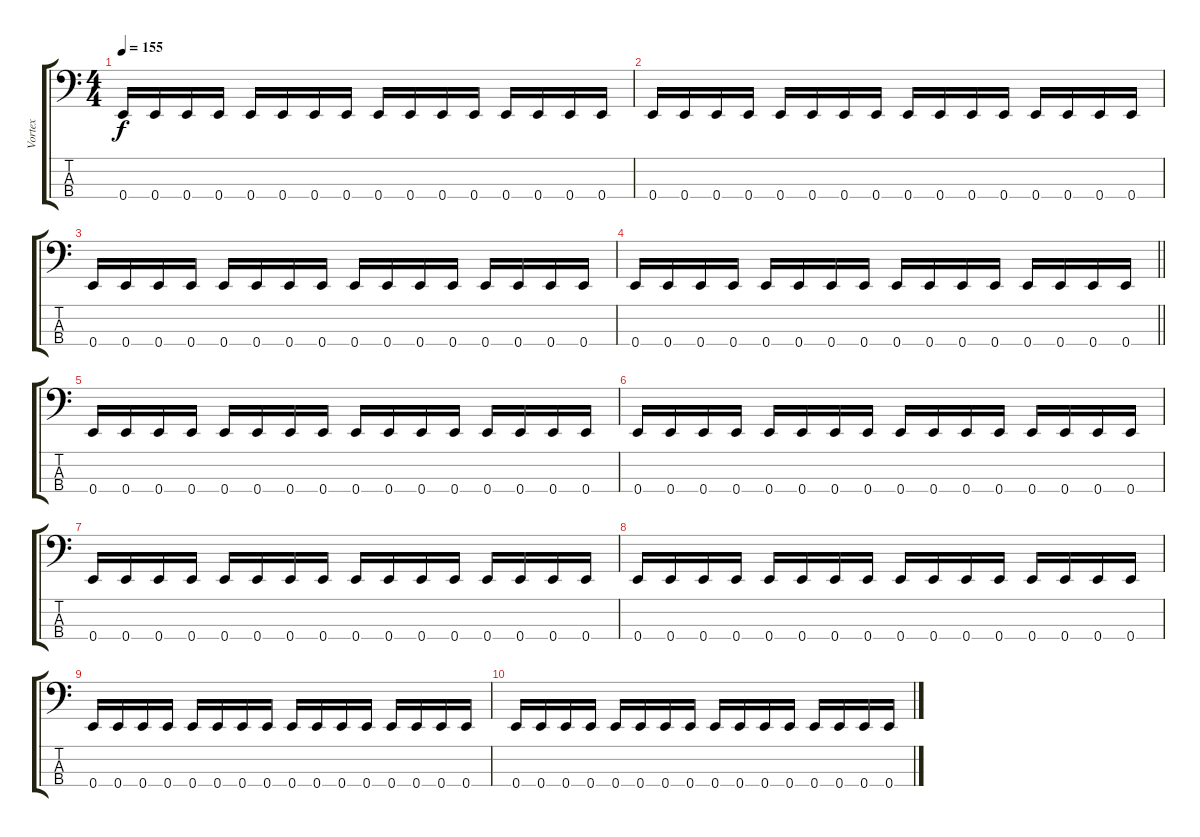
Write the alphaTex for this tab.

\track ("Vortex" "Vortex") {instrument electricbassfinger}
\staff {score tabs}
\tuning (G2 D2 A1 E1) {hide}
\ts (4 4)
\tempo 155
\clef f4
\ks c
0.4.16{dy f} 0.4.16 0.4.16 0.4.16 0.4.16 0.4.16 0.4.16 0.4.16 0.4.16 0.4.16 0.4.16 0.4.16 0.4.16 0.4.16 0.4.16 0.4.16 |
0.4.16 0.4.16 0.4.16 0.4.16 0.4.16 0.4.16 0.4.16 0.4.16 0.4.16 0.4.16 0.4.16 0.4.16 0.4.16 0.4.16 0.4.16 0.4.16 |
0.4.16 0.4.16 0.4.16 0.4.16 0.4.16 0.4.16 0.4.16 0.4.16 0.4.16 0.4.16 0.4.16 0.4.16 0.4.16 0.4.16 0.4.16 0.4.16 |
\barLineRight lightlight
0.4.16 0.4.16 0.4.16 0.4.16 0.4.16 0.4.16 0.4.16 0.4.16 0.4.16 0.4.16 0.4.16 0.4.16 0.4.16 0.4.16 0.4.16 0.4.16 |
0.4.16 0.4.16 0.4.16 0.4.16 0.4.16 0.4.16 0.4.16 0.4.16 0.4.16 0.4.16 0.4.16 0.4.16 0.4.16 0.4.16 0.4.16 0.4.16 |
0.4.16 0.4.16 0.4.16 0.4.16 0.4.16 0.4.16 0.4.16 0.4.16 0.4.16 0.4.16 0.4.16 0.4.16 0.4.16 0.4.16 0.4.16 0.4.16 |
0.4.16 0.4.16 0.4.16 0.4.16 0.4.16 0.4.16 0.4.16 0.4.16 0.4.16 0.4.16 0.4.16 0.4.16 0.4.16 0.4.16 0.4.16 0.4.16 |
0.4.16 0.4.16 0.4.16 0.4.16 0.4.16 0.4.16 0.4.16 0.4.16 0.4.16 0.4.16 0.4.16 0.4.16 0.4.16 0.4.16 0.4.16 0.4.16 |
0.4.16 0.4.16 0.4.16 0.4.16 0.4.16 0.4.16 0.4.16 0.4.16 0.4.16 0.4.16 0.4.16 0.4.16 0.4.16 0.4.16 0.4.16 0.4.16 |
0.4.16 0.4.16 0.4.16 0.4.16 0.4.16 0.4.16 0.4.16 0.4.16 0.4.16 0.4.16 0.4.16 0.4.16 0.4.16 0.4.16 0.4.16 0.4.16
